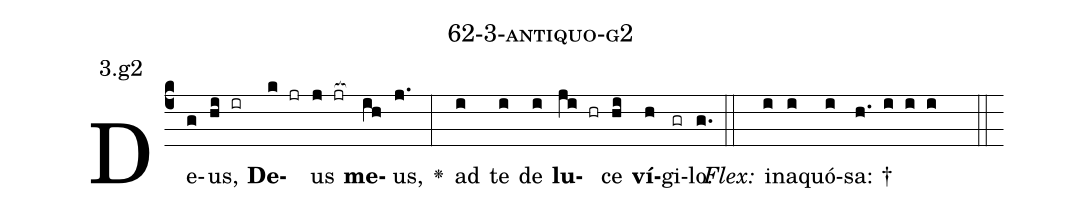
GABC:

name: 62-3-antiquo-g2;
annotation: 3.g2;
%%
(c4)De(g)us,(hi ir) <b>De</b>(k jr)us(j jr[ocb:1{]) <b>me</b>(ih[ocb:0}])us,(j.) <v>\greheightstar</v>(:) ad(i) te(i) de(i) <b>lu</b>(ji hr)ce(hi) <b>ví</b>(h)gi(gr)lo.(g.) (::)
<i>Flex:</i>()  in(i)a(i)quó(i)sa: †(h. i i i  ::)

%E(i) u(i) o(ji) u(hi) a(h) e.(g.) (::)
